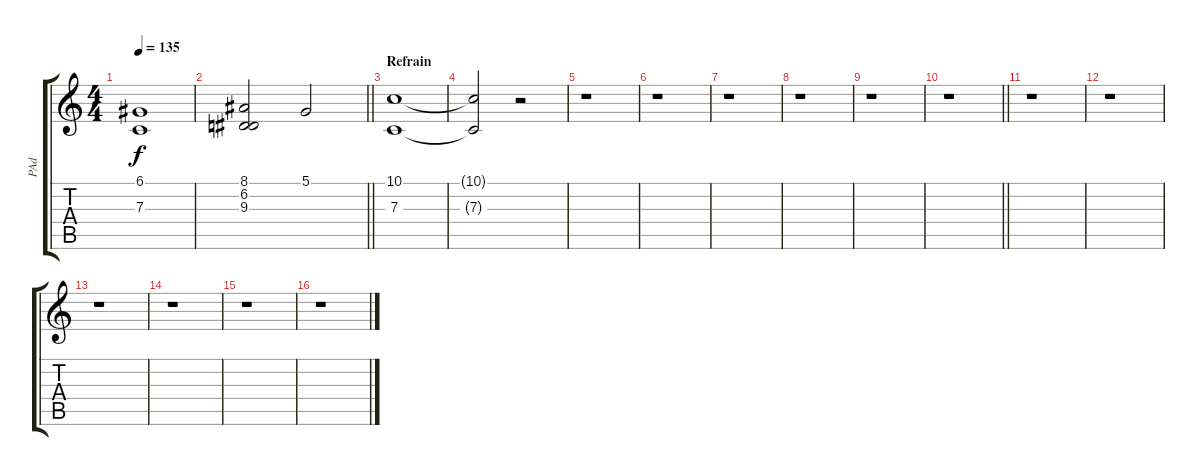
\track ("PAd" "PAd") {instrument pad7halo}
\staff {score tabs}
\tuning (D4 A3 F3 C3 G2 C2) {hide}
\ts (4 4)
\tempo 135
\clef g2
\ks c
(6.1 7.3).1{dy f} |
\barLineRight lightlight
(8.1 6.2 9.3).2 5.1.2 |
\section ("" "Refrain")
(10.1 7.3).1 |
(10.1{t} 7.3{t}).2 r.2 |
r.1 |
r.1 |
r.1 |
r.1 |
r.1 |
\barLineRight lightlight
r.1 |
r.1 |
r.1 |
r.1 |
r.1 |
r.1 |
r.1
